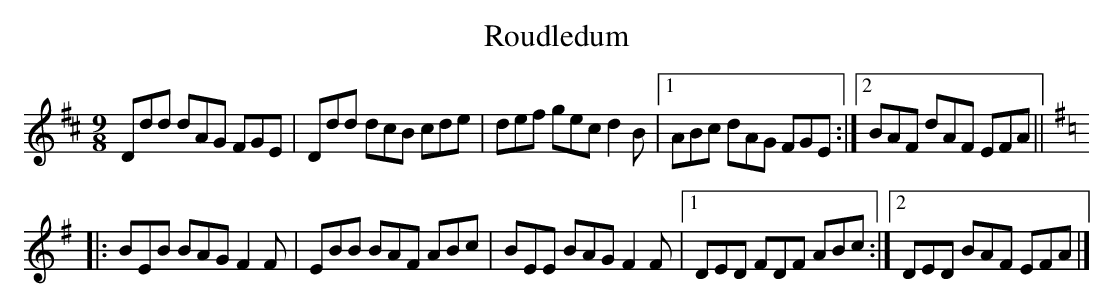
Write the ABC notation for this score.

X:1
T: Roudledum
M: 9/8
L: 1/8
K: D
Ddd dAG FGE|Ddd dcB cde|def gec d2 B|[1 ABc dAG FGE:|[2 BAF dAF EFA||
K: G
|:BEB BAG F2 F|EBB BAF ABc|BEE BAG F2 F|[1 DED FDF ABc:|[2 DED BAF EFA|]
